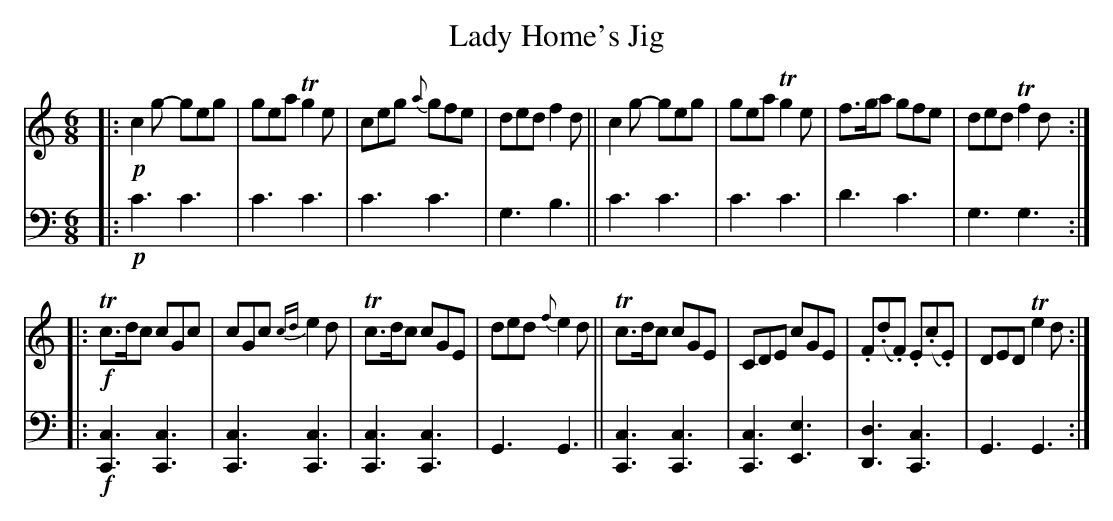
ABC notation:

X:1
T: Lady Home's Jig
M: 6/8
L: 1/8
K: C
V: 1 staves=2
|: !p!\
c2g- geg | gea Tg2e | ceg {a}gfe | ded f2d ||\
c2g- geg | gea Tg2e | f>ga gfe | ded Tf2d :|
|:!f!\
Tc>dc cGc | cGc {cd}e2d | Tc>dc cGE | ded {f}e2d ||\
Tc>dc cGE | CDE cGE | .F(.d.F) .E(.c.E) | DED Te2d :|
V: 2 clef=bass middle=d
|: !p!\
c'3 c'3 | c'3 c'3 | c'3 c'3 | g3 b3 ||\
c'3 c'3 | c'3 c'3 | d'3 c'3 | g3 g3 :|\
|:!f!
[c3C3] [c3C3] | [c3C3] [c3C3] | [c3C3] [c3C3] | G3 G3 ||\
[c3C3] [c3C3] | [c3C3] [e3E3] | [d3D3] [c3C3] | G3 G3 :|
